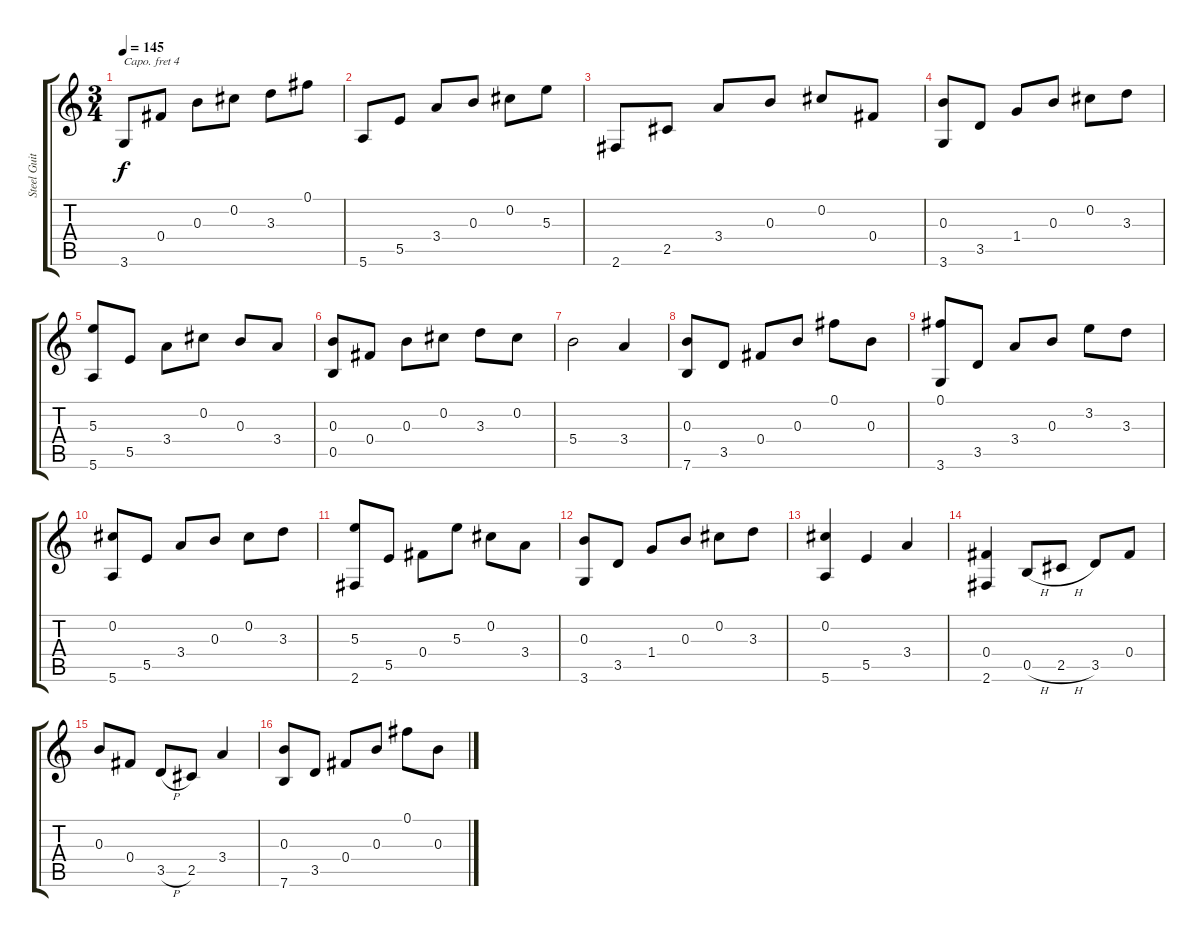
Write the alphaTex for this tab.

\track ("Steel Guitar" "Steel Guit") {instrument acousticguitarsteel}
\staff {score tabs}
\capo 4
\tuning (D4 A3 G3 D3 G2 C2) {hide}
\ts (3 4)
\tempo 145
\clef g2
\ks c
3.6.8{dy f} 0.4.8 0.3.8 0.2.8 3.3.8 0.1.8 |
5.6.8 5.5.8 3.4.8 0.3.8 0.2.8 5.3.8 |
2.6.8 2.5.8 3.4.8 0.3.8 0.2.8 0.4.8 |
(0.3 3.6).8 3.5.8 1.4.8 0.3.8 0.2.8 3.3.8 |
(5.3 5.6).8 5.5.8 3.4.8 0.2.8 0.3.8 3.4.8 |
(0.3 0.5).8 0.4.8 0.3.8 0.2.8 3.3.8 0.2.8 |
5.4.2 3.4.4 |
(0.3 7.6).8 3.5.8 0.4.8 0.3.8 0.1.8 0.3.8 |
(0.1 3.6).8 3.5.8 3.4.8 0.3.8 3.2.8 3.3.8 |
(0.2 5.6).8 5.5.8 3.4.8 0.3.8 0.2.8 3.3.8 |
(5.3 2.6).8 5.5.8 0.4.8 5.3.8 0.2.8 3.4.8 |
(0.3 3.6).8 3.5.8 1.4.8 0.3.8 0.2.8 3.3.8 |
(0.2 5.6).4 5.5.4 3.4.4 |
(0.4 2.6).4 0.5{h}.8 2.5{h}.8 3.5.8 0.4.8 |
0.3.8 0.4.8 3.5{h}.8 2.5.8 3.4.4 |
(0.3 7.6).8 3.5.8 0.4.8 0.3.8 0.1.8 0.3.8
